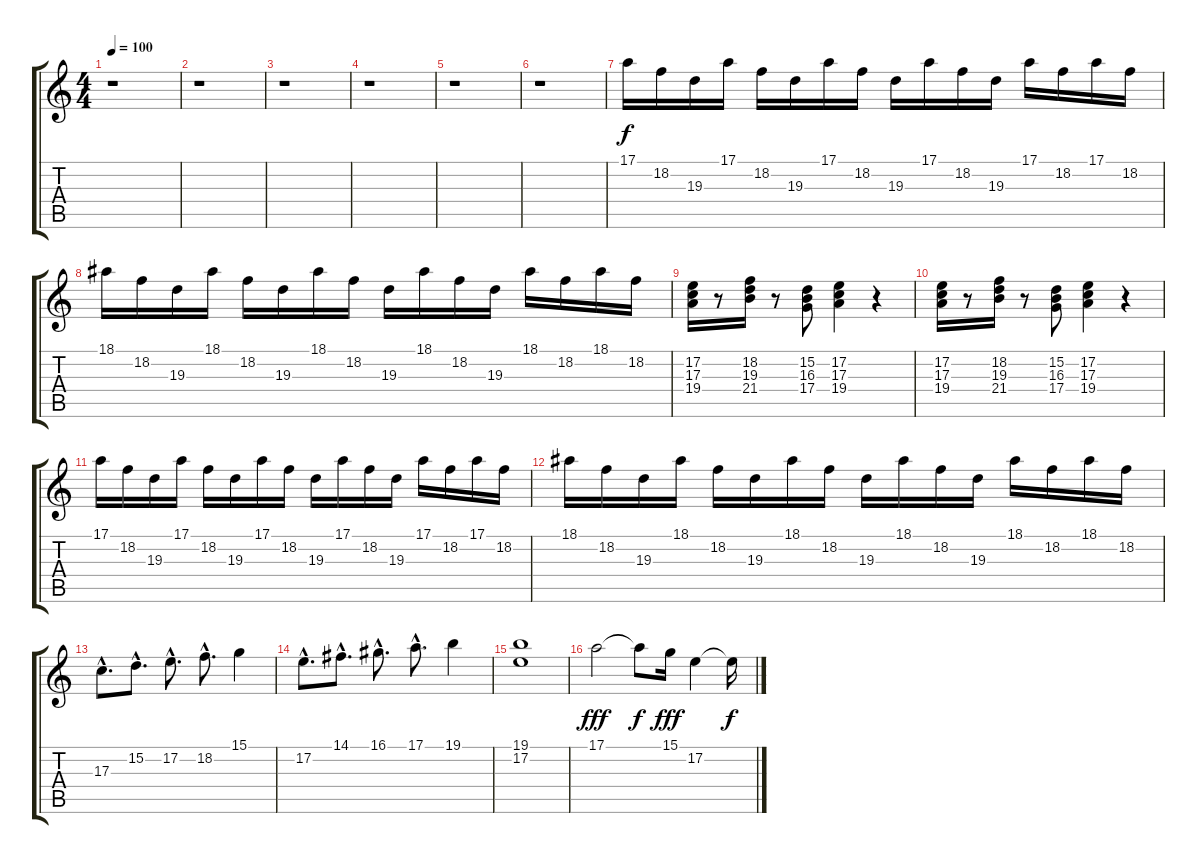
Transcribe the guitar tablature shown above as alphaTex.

\track "" {instrument harpsichord}
\staff {score tabs}
\tuning (E4 B3 G3 D3 A2 E2) {hide}
\ts (4 4)
\tempo 100
\clef g2
\ks c
r.1{dy f} |
r.1 |
r.1 |
r.1 |
r.1 |
r.1 |
17.1.16{instrument harpsichord} 18.2.16 19.3.16 17.1.16 18.2.16 19.3.16 17.1.16 18.2.16 19.3.16 17.1.16 18.2.16 19.3.16 17.1.16 18.2.16 17.1.16 18.2.16 |
18.1.16 18.2.16 19.3.16 18.1.16 18.2.16 19.3.16 18.1.16 18.2.16 19.3.16 18.1.16 18.2.16 19.3.16 18.1.16 18.2.16 18.1.16 18.2.16 |
(17.2 17.3 19.4).16 r.8 (18.2 19.3 21.4).16 r.8 (15.2 16.3 17.4).8 (17.2 17.3 19.4).4 r.4 |
(17.2 17.3 19.4).16 r.8 (18.2 19.3 21.4).16 r.8 (15.2 16.3 17.4).8 (17.2 17.3 19.4).4 r.4 |
17.1.16 18.2.16 19.3.16 17.1.16 18.2.16 19.3.16 17.1.16 18.2.16 19.3.16 17.1.16 18.2.16 19.3.16 17.1.16 18.2.16 17.1.16 18.2.16 |
18.1.16 18.2.16 19.3.16 18.1.16 18.2.16 19.3.16 18.1.16 18.2.16 19.3.16 18.1.16 18.2.16 19.3.16 18.1.16 18.2.16 18.1.16 18.2.16 |
17.3{hac}.8{d} 15.2{hac}.8{d} 17.2{hac}.8{d} 18.2{hac}.8{d} 15.1.4 |
17.2{hac}.8{d} 14.1{hac}.8{d} 16.1{hac}.8{d} 17.1{hac}.8{d} 19.1.4 |
(19.1 17.2).1 |
17.1.2{dy fff instrument clarinet} 17.1{t}.8{dy f} 15.1.16{dy fff} 17.2.4 17.2{t}.16{dy f}
